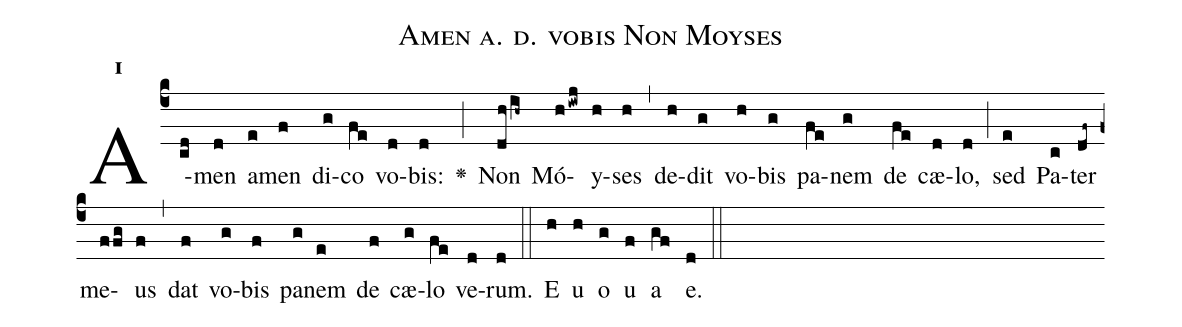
name:Amen a. d. vobis Non Moyses;
office-part:Antiphona;
mode:1;
%%
initial-style: 1;
name: Amen a. d. vobis Non Moyses;
book: Antiphonae & Responsoria/Tomus IV, p. 109;
occasion: Dominica XVIII per Annum;
office-part: Laudes Ant Bb;
annotation: 1d;
centering-scheme: english;
font: OFLSortsMillGoudy;
height: 11;
width: 4.5;
%%
(c4)A(cd)men(d) a(e)men(f) di(g)co(fe) vo(d)bis:(d) <v>\greheightstar</v>(;) Non(dh/ih~) Mó(hiwj)y(h)ses(h) (,) de(h)dit(g) vo(h)bis(g) pa(fe)nem(g) de(fe) cæ(d)lo,(d) (;) sed(e) Pa(c)ter(df~) me(ffg)us(f) (,) dat(f) vo(g)bis(f) pa(g)nem(e) de(f) cæ(g)lo(fe) ve(d)rum.(d) (::) E(h) u(h) o(g) u(f) a(gf) e.(d) (::)
